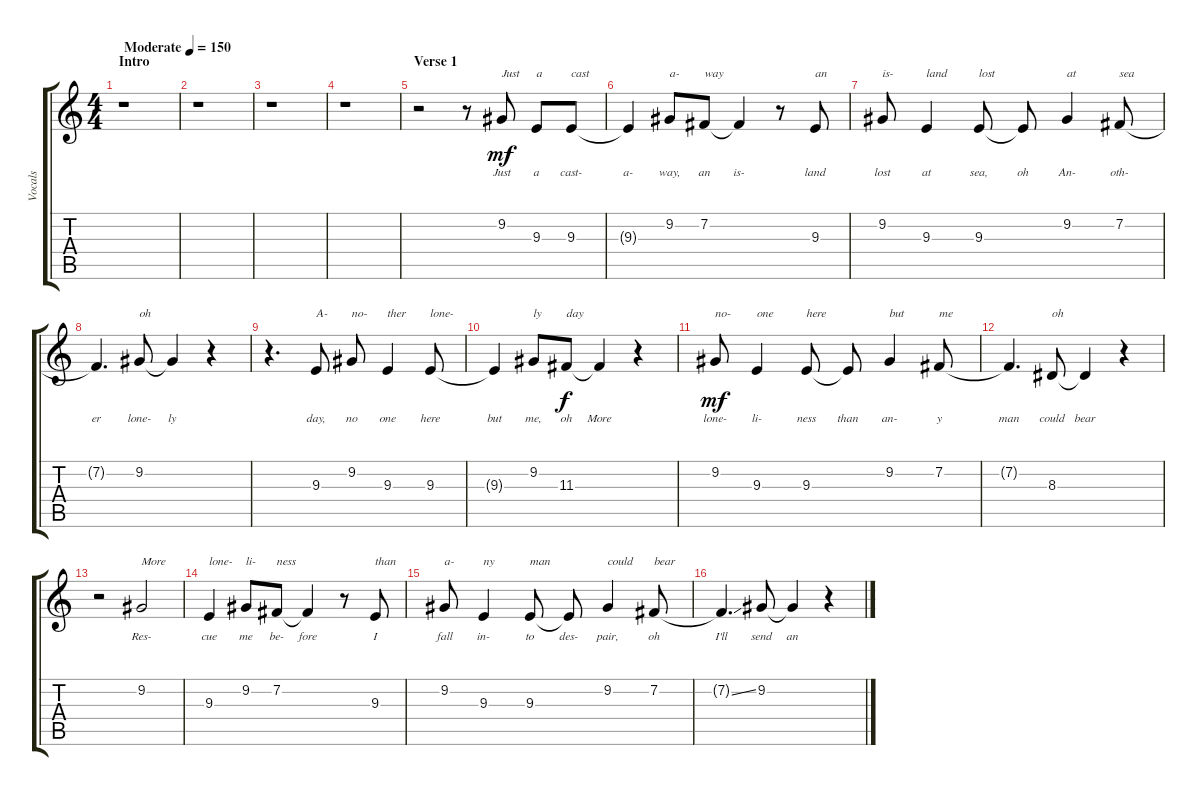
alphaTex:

\track ("Vocals" "Vocals") {instrument bassoon}
\staff {score tabs}
\tuning (E4 B3 G3 D3 A2 E2) {hide}
\ts (4 4)
\section ("" "Intro")
\tempo (150 "Moderate")
\clef g2
\ks c
r.1{dy mf instrument bassoon} |
r.1 |
r.1 |
r.1 |
\section ("" "Verse 1")
r.2 r.8 9.2.8{txt "Just" lyrics (0 "Just") lyrics (1 "") lyrics (2 "") lyrics (3 "") lyrics (4 "")} 9.3.8{txt "a" lyrics (0 "a") lyrics (1 "") lyrics (2 "") lyrics (3 "") lyrics (4 "")} 9.3.8{txt "cast" lyrics (0 "cast-") lyrics (1 "") lyrics (2 "") lyrics (3 "") lyrics (4 "")} |
9.3{t}.4{lyrics (0 "a-") lyrics (1 "") lyrics (2 "") lyrics (3 "") lyrics (4 "")} 9.2.8{txt "a-" lyrics (0 "way,") lyrics (1 "") lyrics (2 "") lyrics (3 "") lyrics (4 "")} 7.2.8{txt "way" lyrics (0 "an") lyrics (1 "") lyrics (2 "") lyrics (3 "") lyrics (4 "")} 7.2{t}.4{lyrics (0 "is-") lyrics (1 "") lyrics (2 "") lyrics (3 "") lyrics (4 "")} r.8 9.3.8{txt "an" lyrics (0 "land") lyrics (1 "") lyrics (2 "") lyrics (3 "") lyrics (4 "")} |
9.2.8{txt "is-" lyrics (0 "lost") lyrics (1 "") lyrics (2 "") lyrics (3 "") lyrics (4 "")} 9.3.4{txt "land" lyrics (0 "at") lyrics (1 "") lyrics (2 "") lyrics (3 "") lyrics (4 "")} 9.3.8{txt "lost" lyrics (0 "sea,") lyrics (1 "") lyrics (2 "") lyrics (3 "") lyrics (4 "")} 9.3{t}.8{lyrics (0 "oh") lyrics (1 "") lyrics (2 "") lyrics (3 "") lyrics (4 "")} 9.2.4{txt "at" lyrics (0 "An-") lyrics (1 "") lyrics (2 "") lyrics (3 "") lyrics (4 "")} 7.2.8{txt "sea" lyrics (0 "oth-") lyrics (1 "") lyrics (2 "") lyrics (3 "") lyrics (4 "")} |
7.2{t}.4{d lyrics (0 "er") lyrics (1 "") lyrics (2 "") lyrics (3 "") lyrics (4 "")} 9.2.8{txt "oh" lyrics (0 "lone-") lyrics (1 "") lyrics (2 "") lyrics (3 "") lyrics (4 "")} 9.2{t}.4{lyrics (0 "ly") lyrics (1 "") lyrics (2 "") lyrics (3 "") lyrics (4 "")} r.4 |
r.4{d} 9.3.8{txt "A-" lyrics (0 "day,") lyrics (1 "") lyrics (2 "") lyrics (3 "") lyrics (4 "")} 9.2.8{txt "no-" lyrics (0 "no") lyrics (1 "") lyrics (2 "") lyrics (3 "") lyrics (4 "")} 9.3.4{txt "ther" lyrics (0 "one") lyrics (1 "") lyrics (2 "") lyrics (3 "") lyrics (4 "")} 9.3.8{txt "lone-" lyrics (0 "here") lyrics (1 "") lyrics (2 "") lyrics (3 "") lyrics (4 "")} |
9.3{t}.4{lyrics (0 "but") lyrics (1 "") lyrics (2 "") lyrics (3 "") lyrics (4 "")} 9.2.8{txt "ly" lyrics (0 "me,") lyrics (1 "") lyrics (2 "") lyrics (3 "") lyrics (4 "")} 11.3.8{txt "day" lyrics (0 "oh") lyrics (1 "") lyrics (2 "") lyrics (3 "") lyrics (4 "") dy f} 11.3{t}.4{lyrics (0 "More") lyrics (1 "") lyrics (2 "") lyrics (3 "") lyrics (4 "")} r.4 |
9.2.8{txt "no-" lyrics (0 "lone-") lyrics (1 "") lyrics (2 "") lyrics (3 "") lyrics (4 "") dy mf} 9.3.4{txt "one" lyrics (0 "li-") lyrics (1 "") lyrics (2 "") lyrics (3 "") lyrics (4 "")} 9.3.8{txt "here" lyrics (0 "ness") lyrics (1 "") lyrics (2 "") lyrics (3 "") lyrics (4 "")} 9.3{t}.8{lyrics (0 "than") lyrics (1 "") lyrics (2 "") lyrics (3 "") lyrics (4 "")} 9.2.4{txt "but" lyrics (0 "an-") lyrics (1 "") lyrics (2 "") lyrics (3 "") lyrics (4 "")} 7.2.8{txt "me" lyrics (0 "y") lyrics (1 "") lyrics (2 "") lyrics (3 "") lyrics (4 "")} |
7.2{t}.4{d lyrics (0 "man") lyrics (1 "") lyrics (2 "") lyrics (3 "") lyrics (4 "")} 8.3.8{txt "oh" lyrics (0 "could") lyrics (1 "") lyrics (2 "") lyrics (3 "") lyrics (4 "")} 8.3{t}.4{lyrics (0 "bear") lyrics (1 "") lyrics (2 "") lyrics (3 "") lyrics (4 "")} r.4 |
r.2 9.2.2{txt "More" lyrics (0 "Res-") lyrics (1 "") lyrics (2 "") lyrics (3 "") lyrics (4 "")} |
9.3.4{txt "lone-" lyrics (0 "cue") lyrics (1 "") lyrics (2 "") lyrics (3 "") lyrics (4 "")} 9.2.8{txt "li-" lyrics (0 "me") lyrics (1 "") lyrics (2 "") lyrics (3 "") lyrics (4 "")} 7.2.8{txt "ness" lyrics (0 "be-") lyrics (1 "") lyrics (2 "") lyrics (3 "") lyrics (4 "")} 7.2{t}.4{lyrics (0 "fore") lyrics (1 "") lyrics (2 "") lyrics (3 "") lyrics (4 "")} r.8 9.3.8{txt "than" lyrics (0 "I") lyrics (1 "") lyrics (2 "") lyrics (3 "") lyrics (4 "")} |
9.2.8{txt "a-" lyrics (0 "fall") lyrics (1 "") lyrics (2 "") lyrics (3 "") lyrics (4 "")} 9.3.4{txt "ny" lyrics (0 "in-") lyrics (1 "") lyrics (2 "") lyrics (3 "") lyrics (4 "")} 9.3.8{txt "man" lyrics (0 "to") lyrics (1 "") lyrics (2 "") lyrics (3 "") lyrics (4 "")} 9.3{t}.8{lyrics (0 "des-") lyrics (1 "") lyrics (2 "") lyrics (3 "") lyrics (4 "")} 9.2.4{txt "could" lyrics (0 "pair,") lyrics (1 "") lyrics (2 "") lyrics (3 "") lyrics (4 "")} 7.2.8{txt "bear" lyrics (0 "oh") lyrics (1 "") lyrics (2 "") lyrics (3 "") lyrics (4 "")} |
7.2{ss t}.4{d lyrics (0 "I'll") lyrics (1 "") lyrics (2 "") lyrics (3 "") lyrics (4 "")} 9.2.8{lyrics (0 "send") lyrics (1 "") lyrics (2 "") lyrics (3 "") lyrics (4 "")} 9.2{t}.4{lyrics (0 "an") lyrics (1 "") lyrics (2 "") lyrics (3 "") lyrics (4 "")} r.4
